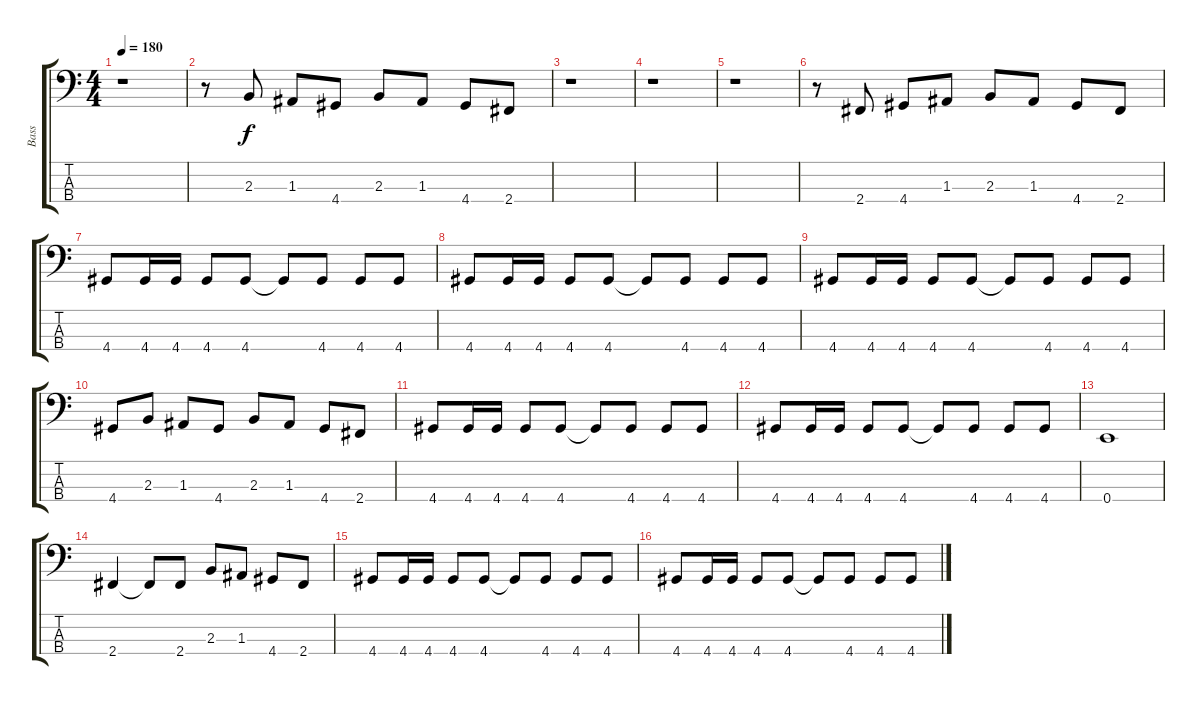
\track ("Bass" "Bass") {instrument electricbassfinger}
\staff {score tabs}
\tuning (G2 D2 A1 E1) {hide}
\ts (4 4)
\tempo 180
\clef f4
\ks c
r.1{dy f} |
r.8 2.3.8 1.3.8 4.4.8 2.3.8 1.3.8 4.4.8 2.4.8 |
r.1 |
r.1 |
r.1 |
r.8 2.4.8 4.4.8 1.3.8 2.3.8 1.3.8 4.4.8 2.4.8 |
4.4.8 4.4.16 4.4.16 4.4.8 4.4.8 4.4{t}.8 4.4.8 4.4.8 4.4.8 |
4.4.8 4.4.16 4.4.16 4.4.8 4.4.8 4.4{t}.8 4.4.8 4.4.8 4.4.8 |
4.4.8 4.4.16 4.4.16 4.4.8 4.4.8 4.4{t}.8 4.4.8 4.4.8 4.4.8 |
4.4.8 2.3.8 1.3.8 4.4.8 2.3.8 1.3.8 4.4.8 2.4.8 |
4.4.8 4.4.16 4.4.16 4.4.8 4.4.8 4.4{t}.8 4.4.8 4.4.8 4.4.8 |
4.4.8 4.4.16 4.4.16 4.4.8 4.4.8 4.4{t}.8 4.4.8 4.4.8 4.4.8 |
0.4.1 |
2.4.4 2.4{t}.8 2.4.8 2.3.8 1.3.8 4.4.8 2.4.8 |
4.4.8 4.4.16 4.4.16 4.4.8 4.4.8 4.4{t}.8 4.4.8 4.4.8 4.4.8 |
4.4.8 4.4.16 4.4.16 4.4.8 4.4.8 4.4{t}.8 4.4.8 4.4.8 4.4.8
